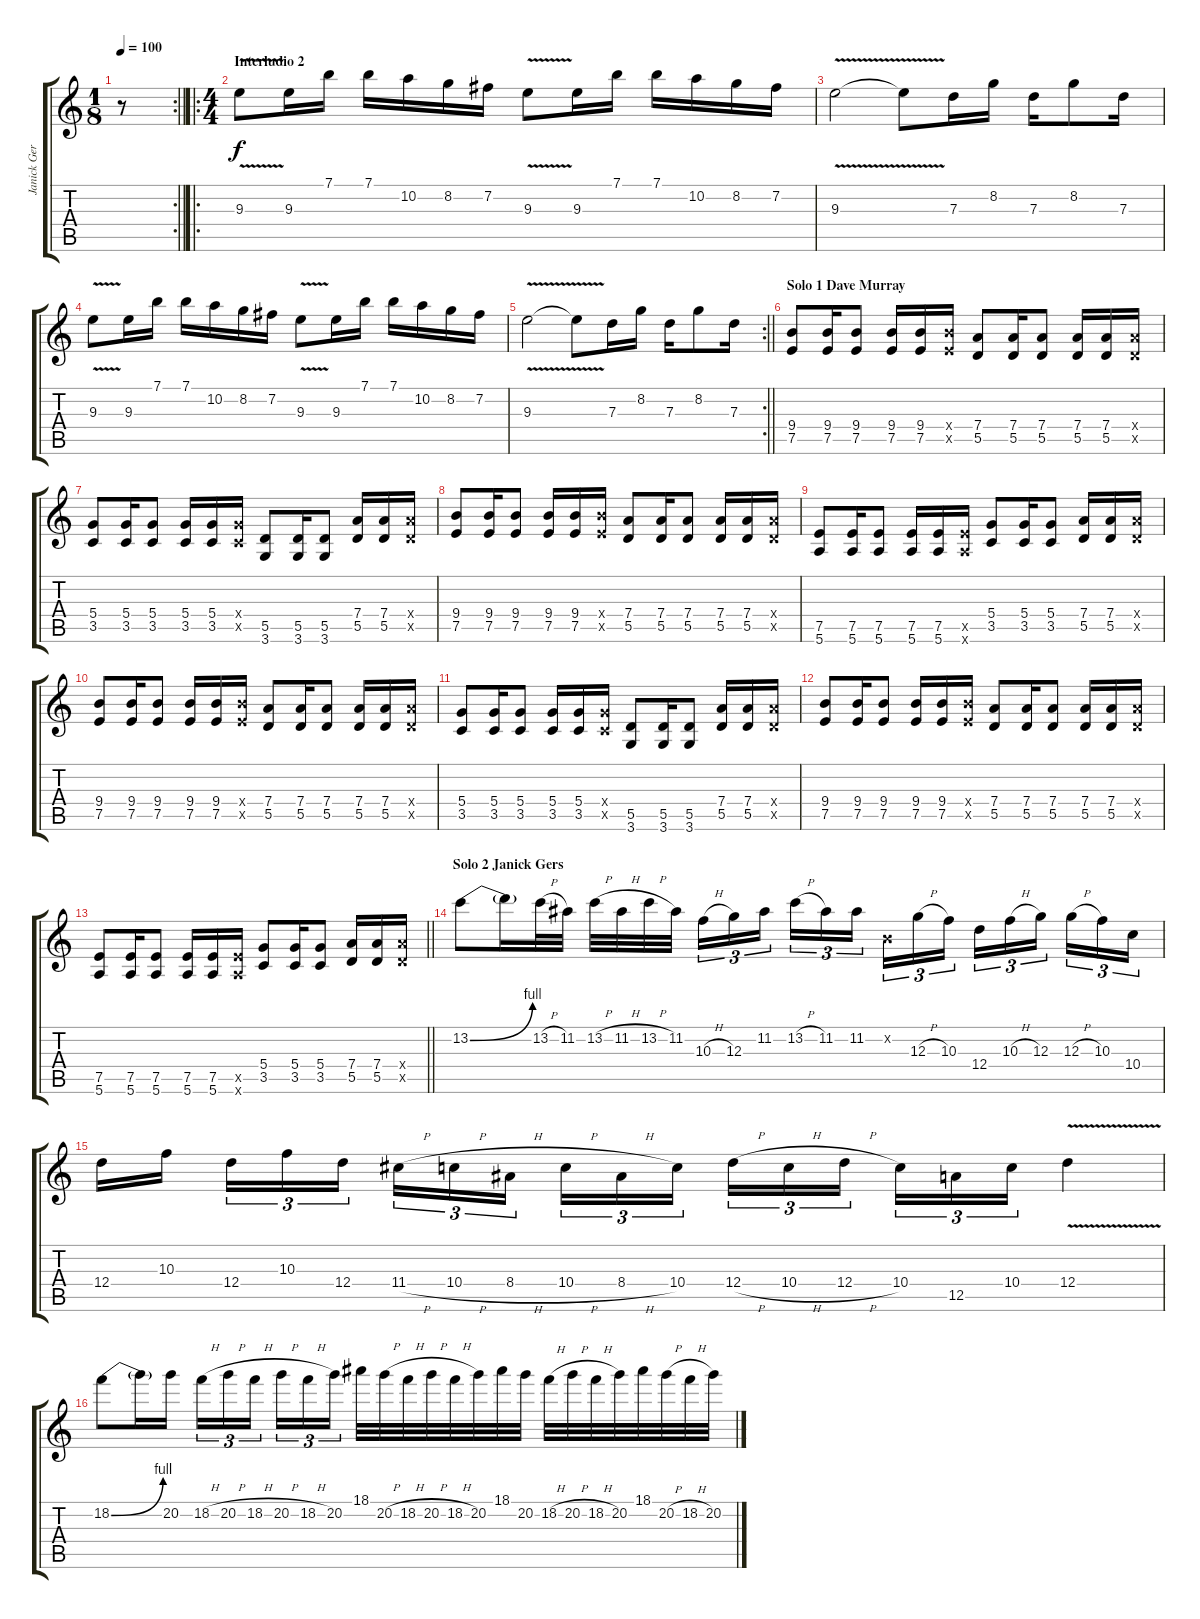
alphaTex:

\track ("Janick Gers" "Janick Ger") {instrument distortionguitar}
\staff {score tabs}
\tuning (E4 B3 G3 D3 A2 E2) {hide}
\rc 2
\ts (1 8)
\tempo 100
\clef g2
\barLineRight lightlight
\ks c
r.8{dy f} |
\ro
\ts (4 4)
\section ("" "Interludio 2")
9.3{v}.8 9.3.16 7.1.16 7.1.16 10.2.16 8.2.16 7.2.16 9.3{v}.8 9.3.16 7.1.16 7.1.16 10.2.16 8.2.16 7.2.16 |
9.3{v}.2 9.3{t}.8 7.3.16 8.2.16 7.3.16 8.2.8 7.3.16 |
9.3{v}.8 9.3.16 7.1.16 7.1.16 10.2.16 8.2.16 7.2.16 9.3{v}.8 9.3.16 7.1.16 7.1.16 10.2.16 8.2.16 7.2.16 |
\rc 2
\barLineRight lightlight
9.3{v}.2 9.3{t}.8 7.3.16 8.2.16 7.3.16 8.2.8 7.3.16 |
\section ("" "Solo 1 Dave Murray")
(9.4 7.5).8 (9.4 7.5).16 (9.4 7.5).8 (9.4 7.5).16 (9.4 7.5).16 (9.4{x} 7.5{x}).16 (7.4 5.5).8 (7.4 5.5).16 (7.4 5.5).8 (7.4 5.5).16 (7.4 5.5).16 (7.4{x} 5.5{x}).16 |
(5.4 3.5).8 (5.4 3.5).16 (5.4 3.5).8 (5.4 3.5).16 (5.4 3.5).16 (5.4{x} 3.5{x}).16 (5.5 3.6).8 (5.5 3.6).16 (5.5 3.6).8 (7.4 5.5).16 (7.4 5.5).16 (7.4{x} 5.5{x}).16 |
(9.4 7.5).8 (9.4 7.5).16 (9.4 7.5).8 (9.4 7.5).16 (9.4 7.5).16 (9.4{x} 7.5{x}).16 (7.4 5.5).8 (7.4 5.5).16 (7.4 5.5).8 (7.4 5.5).16 (7.4 5.5).16 (7.4{x} 5.5{x}).16 |
(7.5 5.6).8 (7.5 5.6).16 (7.5 5.6).8 (7.5 5.6).16 (7.5 5.6).16 (7.5{x} 5.6{x}).16 (5.4 3.5).8 (5.4 3.5).16 (5.4 3.5).8 (7.4 5.5).16 (7.4 5.5).16 (7.4{x} 5.5{x}).16 |
(9.4 7.5).8 (9.4 7.5).16 (9.4 7.5).8 (9.4 7.5).16 (9.4 7.5).16 (9.4{x} 7.5{x}).16 (7.4 5.5).8 (7.4 5.5).16 (7.4 5.5).8 (7.4 5.5).16 (7.4 5.5).16 (7.4{x} 5.5{x}).16 |
(5.4 3.5).8 (5.4 3.5).16 (5.4 3.5).8 (5.4 3.5).16 (5.4 3.5).16 (5.4{x} 3.5{x}).16 (5.5 3.6).8 (5.5 3.6).16 (5.5 3.6).8 (7.4 5.5).16 (7.4 5.5).16 (7.4{x} 5.5{x}).16 |
(9.4 7.5).8 (9.4 7.5).16 (9.4 7.5).8 (9.4 7.5).16 (9.4 7.5).16 (9.4{x} 7.5{x}).16 (7.4 5.5).8 (7.4 5.5).16 (7.4 5.5).8 (7.4 5.5).16 (7.4 5.5).16 (7.4{x} 5.5{x}).16 |
\barLineRight lightlight
(7.5 5.6).8 (7.5 5.6).16 (7.5 5.6).8 (7.5 5.6).16 (7.5 5.6).16 (7.5{x} 5.6{x}).16 (5.4 3.5).8 (5.4 3.5).16 (5.4 3.5).8 (7.4 5.5).16 (7.4 5.5).16 (7.4{x} 5.5{x}).16 |
\section ("" "Solo 2 Janick Gers")
13.2{be (bend 0 0 60 4)}.8{volume 16} 13.2{t}.16 13.2{h}.32 11.2.32 13.2{h}.32 11.2{h}.32 13.2{h}.32 11.2.32{beam splitsecondary} 10.3{h}.16{tu (3 2)} 12.3.16{tu (3 2)} 11.2.16{tu (3 2)} 13.2{h}.16{tu (3 2)} 11.2.16{tu (3 2)} 11.2.16{tu (3 2) beam splitsecondary} 0.2{x}.16{tu (3 2)} 12.3{h}.16{tu (3 2)} 10.3.16{tu (3 2)} 12.4.16{tu (3 2)} 10.3{h}.16{tu (3 2)} 12.3.16{tu (3 2) beam splitsecondary} 12.3{h}.16{tu (3 2)} 10.3.16{tu (3 2)} 10.4.16{tu (3 2)} |
12.4.16 10.3.16{beam splitsecondary} 12.4.16{tu (3 2)} 10.3.16{tu (3 2)} 12.4.16{tu (3 2)} 11.4{h}.16{tu (3 2)} 10.4{h}.16{tu (3 2)} 8.4{h}.16{tu (3 2) beam splitsecondary} 10.4{h}.16{tu (3 2)} 8.4{h}.16{tu (3 2)} 10.4.16{tu (3 2)} 12.4{h}.16{tu (3 2)} 10.4{h}.16{tu (3 2)} 12.4{h}.16{tu (3 2) beam splitsecondary} 10.4.16{tu (3 2)} 12.5.16{tu (3 2)} 10.4.16{tu (3 2)} 12.4{v}.4 |
18.2{be (bend 0 0 60 4)}.8 18.2{t}.16 20.2.16 18.2{h}.16{tu (3 2)} 20.2{h}.16{tu (3 2)} 18.2{h}.16{tu (3 2) beam splitsecondary} 20.2{h}.16{tu (3 2)} 18.2{h}.16{tu (3 2)} 20.2.16{tu (3 2)} 18.1.32 20.2{h}.32 18.2{h}.32 20.2{h}.32 18.2{h}.32 20.2.32 18.1.32 20.2.32 18.2{h}.32 20.2{h}.32 18.2{h}.32 20.2.32 18.1.32 20.2{h}.32 18.2{h}.32 20.2.32
